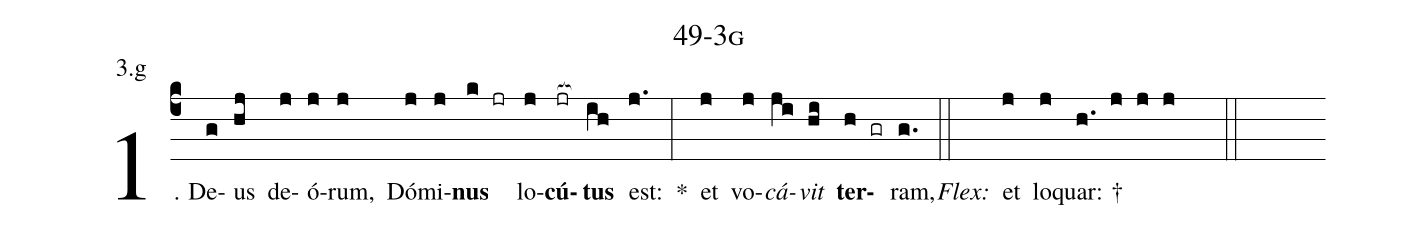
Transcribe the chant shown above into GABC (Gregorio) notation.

name: 49-3g;
annotation: 3.g;
%%
(c4)1. De(g)us(hj) de(j)ó(j)rum,(j) Dó(j)mi(j)<b>nus</b>(k jr) lo(j)<b>cú</b>(jr[ocb:1{])<b>tus</b>(ih[ocb:0}]) est:(j.) *(:) et(j) vo(j)<i>cá</i>(ji)<i>vit</i>(hi) <b>ter</b>(h gr)ram,(g.) (::)
<i>Flex:</i>()  et(j) lo(j)quar: †(h. j j j  ::)
